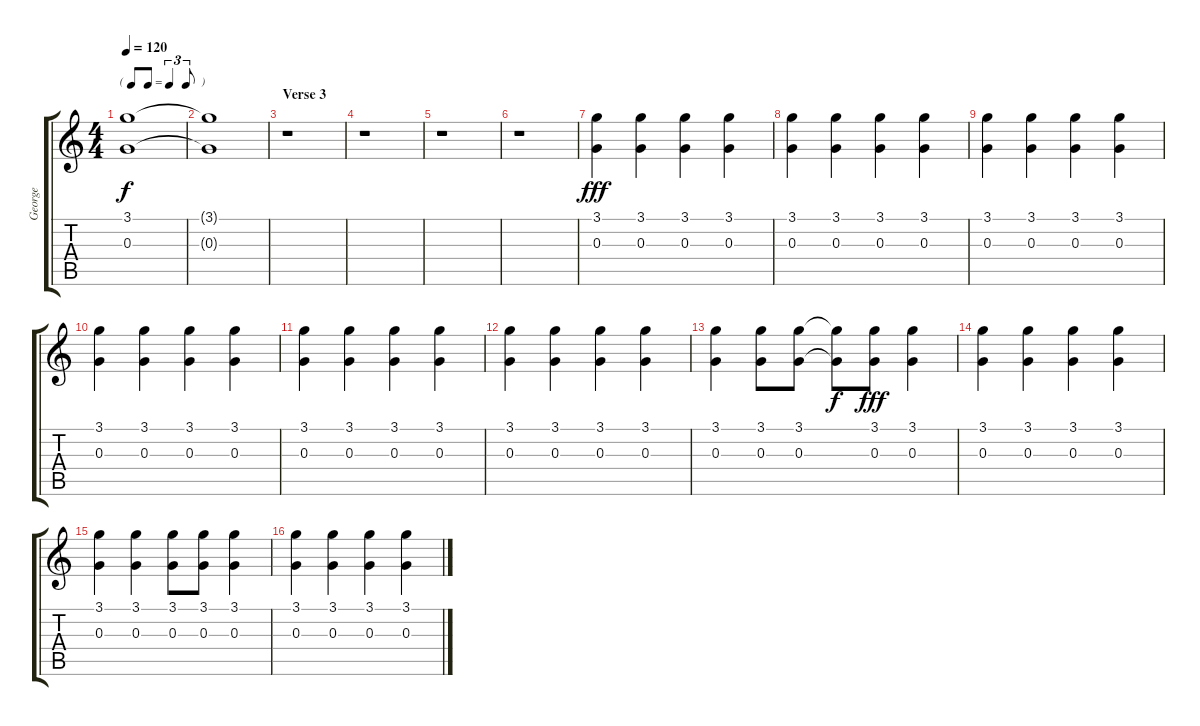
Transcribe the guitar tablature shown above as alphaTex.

\track ("George" "George") {instrument electricguitarmuted}
\staff {score tabs}
\tuning (E4 B3 G3 D3 A2 E2) {hide}
\ts (4 4)
\tf triplet8th
\tempo 120
\clef g2
\ks c
(3.1 0.3).1{dy f} |
(3.1{t} 0.3{t}).1 |
\section ("" "Verse 3")
r.1 |
r.1 |
r.1 |
r.1 |
(3.1 0.3).4{dy fff} (3.1 0.3).4 (3.1 0.3).4 (3.1 0.3).4 |
(3.1 0.3).4 (3.1 0.3).4 (3.1 0.3).4 (3.1 0.3).4 |
(3.1 0.3).4 (3.1 0.3).4 (3.1 0.3).4 (3.1 0.3).4 |
(3.1 0.3).4 (3.1 0.3).4 (3.1 0.3).4 (3.1 0.3).4 |
(3.1 0.3).4 (3.1 0.3).4 (3.1 0.3).4 (3.1 0.3).4 |
(3.1 0.3).4 (3.1 0.3).4 (3.1 0.3).4 (3.1 0.3).4 |
(3.1 0.3).4 (3.1 0.3).8 (3.1 0.3).8 (3.1{t} 0.3{t}).8{dy f} (3.1 0.3).8{dy fff} (3.1 0.3).4 |
(3.1 0.3).4 (3.1 0.3).4 (3.1 0.3).4 (3.1 0.3).4 |
(3.1 0.3).4 (3.1 0.3).4 (3.1 0.3).8 (3.1 0.3).8 (3.1 0.3).4 |
(3.1 0.3).4 (3.1 0.3).4 (3.1 0.3).4 (3.1 0.3).4
